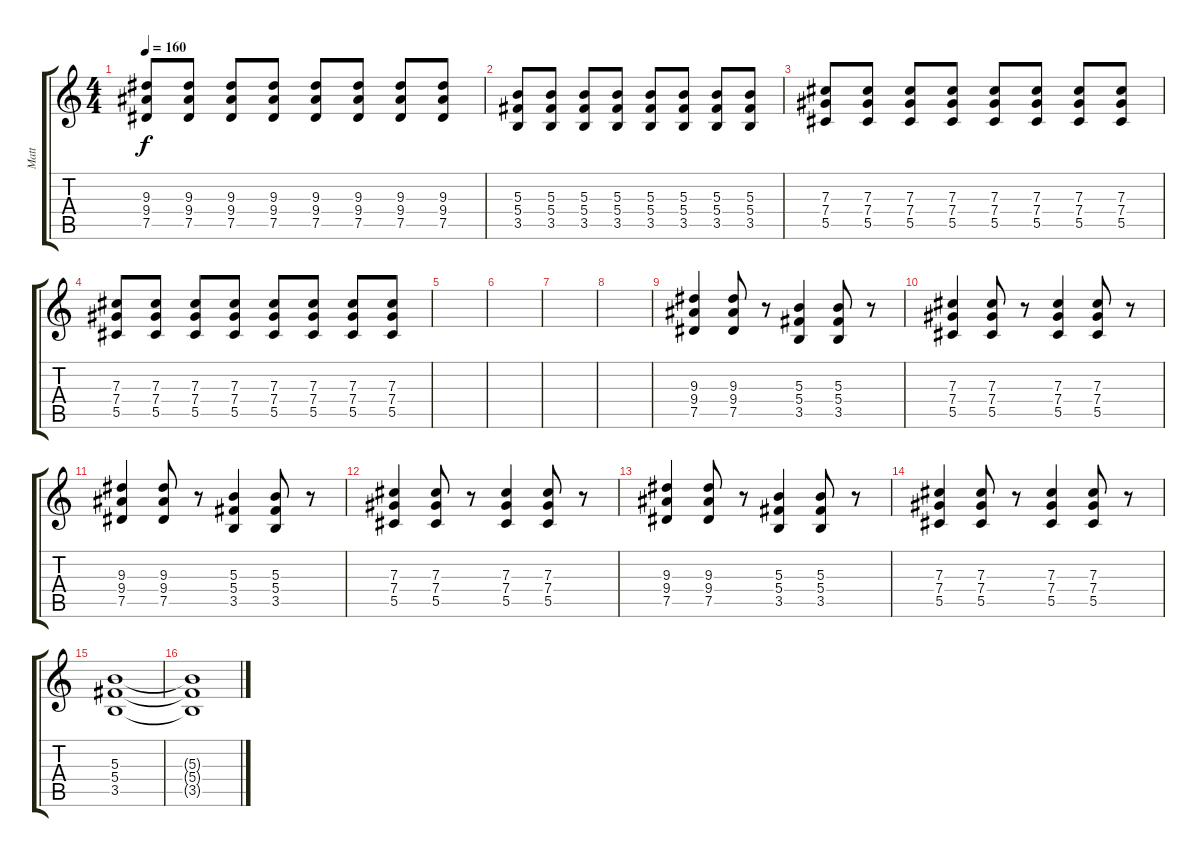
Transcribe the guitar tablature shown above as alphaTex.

\track ("Matt" "Matt") {instrument distortionguitar}
\staff {score tabs}
\tuning (Eb4 Bb3 Gb3 Db3 Ab2 Db2) {hide}
\ts (4 4)
\tempo 160
\clef g2
\ks c
(9.3 9.4 7.5).8{dy f} (9.3 9.4 7.5).8 (9.3 9.4 7.5).8 (9.3 9.4 7.5).8 (9.3 9.4 7.5).8 (9.3 9.4 7.5).8 (9.3 9.4 7.5).8 (9.3 9.4 7.5).8 |
(5.3 5.4 3.5).8 (5.3 5.4 3.5).8 (5.3 5.4 3.5).8 (5.3 5.4 3.5).8 (5.3 5.4 3.5).8 (5.3 5.4 3.5).8 (5.3 5.4 3.5).8 (5.3 5.4 3.5).8 |
(7.3 7.4 5.5).8 (7.3 7.4 5.5).8 (7.3 7.4 5.5).8 (7.3 7.4 5.5).8 (7.3 7.4 5.5).8 (7.3 7.4 5.5).8 (7.3 7.4 5.5).8 (7.3 7.4 5.5).8 |
(7.3 7.4 5.5).8 (7.3 7.4 5.5).8 (7.3 7.4 5.5).8 (7.3 7.4 5.5).8 (7.3 7.4 5.5).8 (7.3 7.4 5.5).8 (7.3 7.4 5.5).8 (7.3 7.4 5.5).8 |
|
|
|
|
(9.3 9.4 7.5).4 (9.3 9.4 7.5).8 r.8 (5.3 5.4 3.5).4 (5.3 5.4 3.5).8 r.8 |
(7.3 7.4 5.5).4 (7.3 7.4 5.5).8 r.8 (7.3 7.4 5.5).4 (7.3 7.4 5.5).8 r.8 |
(9.3 9.4 7.5).4 (9.3 9.4 7.5).8 r.8 (5.3 5.4 3.5).4 (5.3 5.4 3.5).8 r.8 |
(7.3 7.4 5.5).4 (7.3 7.4 5.5).8 r.8 (7.3 7.4 5.5).4 (7.3 7.4 5.5).8 r.8 |
(9.3 9.4 7.5).4 (9.3 9.4 7.5).8 r.8 (5.3 5.4 3.5).4 (5.3 5.4 3.5).8 r.8 |
(7.3 7.4 5.5).4 (7.3 7.4 5.5).8 r.8 (7.3 7.4 5.5).4 (7.3 7.4 5.5).8 r.8 |
(5.3 5.4 3.5).1 |
(5.3{t} 5.4{t} 3.5{t}).1
